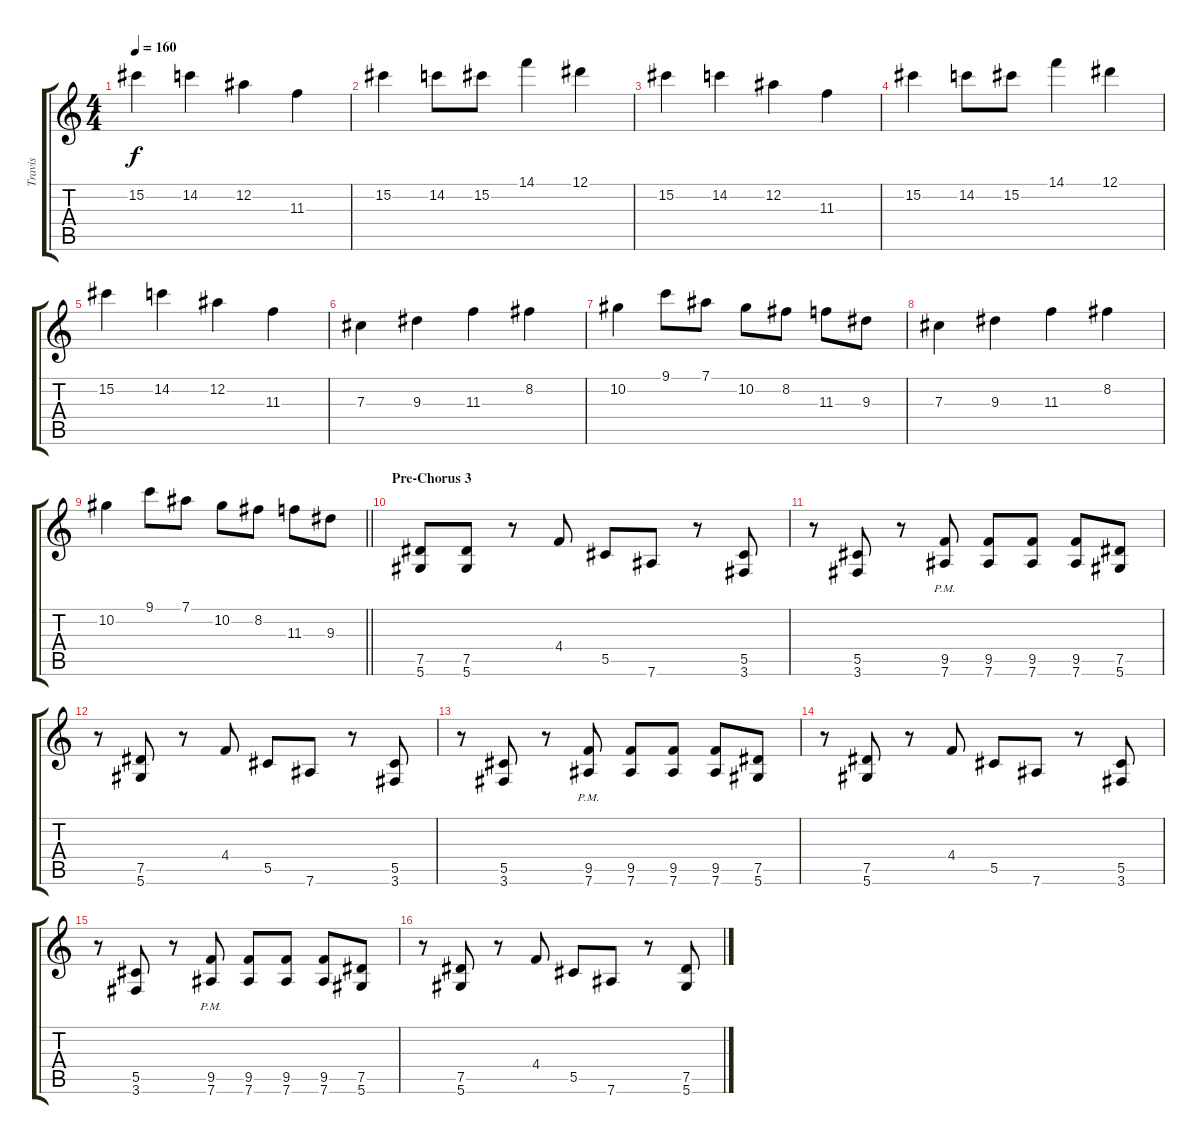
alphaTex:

\track ("Travis" "Travis") {instrument distortionguitar}
\staff {score tabs}
\tuning (Eb4 Bb3 Gb3 Db3 Ab2 Eb2) {hide}
\ts (4 4)
\tempo 160
\clef g2
\ks c
15.2.4{dy f} 14.2.4 12.2.4 11.3.4 |
15.2.4 14.2.8 15.2.8 14.1.4 12.1.4 |
15.2.4 14.2.4 12.2.4 11.3.4 |
15.2.4 14.2.8 15.2.8 14.1.4 12.1.4 |
15.2.4 14.2.4 12.2.4 11.3.4 |
7.3.4 9.3.4 11.3.4 8.2.4 |
10.2.4 9.1.8 7.1.8 10.2.8 8.2.8 11.3.8 9.3.8 |
7.3.4 9.3.4 11.3.4 8.2.4 |
\barLineRight lightlight
10.2.4 9.1.8 7.1.8 10.2.8 8.2.8 11.3.8 9.3.8 |
\section ("" "Pre-Chorus 3")
(7.5 5.6).8{volume 13 instrument distortionguitar} (7.5 5.6).8 r.8 4.4.8 5.5.8 7.6.8 r.8 (5.5 3.6).8 |
r.8 (5.5 3.6).8 r.8 (9.5{pm} 7.6{pm}).8 (9.5 7.6).8 (9.5 7.6).8 (9.5 7.6).8 (7.5 5.6).8 |
r.8 (7.5 5.6).8 r.8 4.4.8 5.5.8 7.6.8 r.8 (5.5 3.6).8 |
r.8 (5.5 3.6).8 r.8 (9.5{pm} 7.6{pm}).8 (9.5 7.6).8 (9.5 7.6).8 (9.5 7.6).8 (7.5 5.6).8 |
r.8 (7.5 5.6).8 r.8 4.4.8 5.5.8 7.6.8 r.8 (5.5 3.6).8 |
r.8 (5.5 3.6).8 r.8 (9.5{pm} 7.6{pm}).8 (9.5 7.6).8 (9.5 7.6).8 (9.5 7.6).8 (7.5 5.6).8 |
r.8 (7.5 5.6).8 r.8 4.4.8 5.5.8 7.6.8 r.8 (7.5 5.6).8
